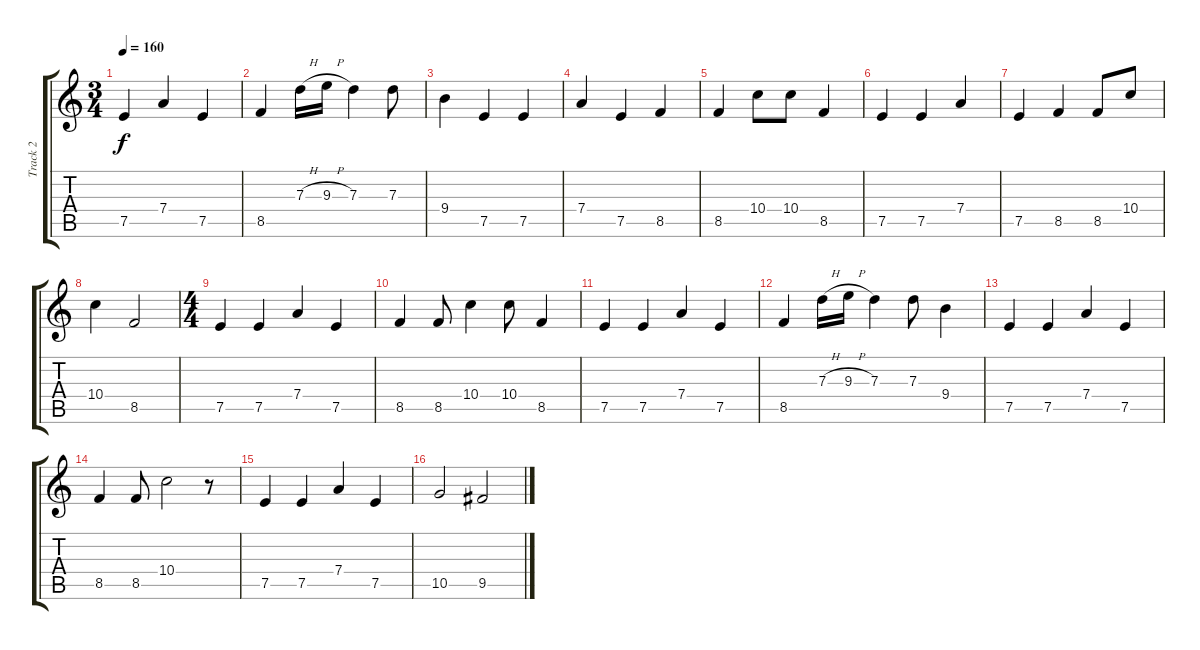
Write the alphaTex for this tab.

\track ("Track 2" "Track 2") {instrument acousticguitarnylon}
\staff {score tabs}
\tuning (E4 B3 G3 D3 A2 E2) {hide}
\ts (3 4)
\tempo 160
\clef g2
\ks c
7.5.4{dy f} 7.4.4 7.5.4 |
8.5.4 7.3{h}.16 9.3{h}.16 7.3.4 7.3.8 |
9.4.4 7.5.4 7.5.4 |
7.4.4 7.5.4 8.5.4 |
8.5.4 10.4.8 10.4.8 8.5.4 |
7.5.4 7.5.4 7.4.4 |
7.5.4 8.5.4 8.5.8 10.4.8 |
10.4.4 8.5.2 |
\ts (4 4)
7.5.4 7.5.4 7.4.4 7.5.4 |
8.5.4 8.5.8 10.4.4 10.4.8 8.5.4 |
7.5.4 7.5.4 7.4.4 7.5.4 |
8.5.4 7.3{h}.16 9.3{h}.16 7.3.4 7.3.8 9.4.4 |
7.5.4 7.5.4 7.4.4 7.5.4 |
8.5.4 8.5.8 10.4.2 r.8 |
7.5.4 7.5.4 7.4.4 7.5.4 |
10.5.2 9.5.2
